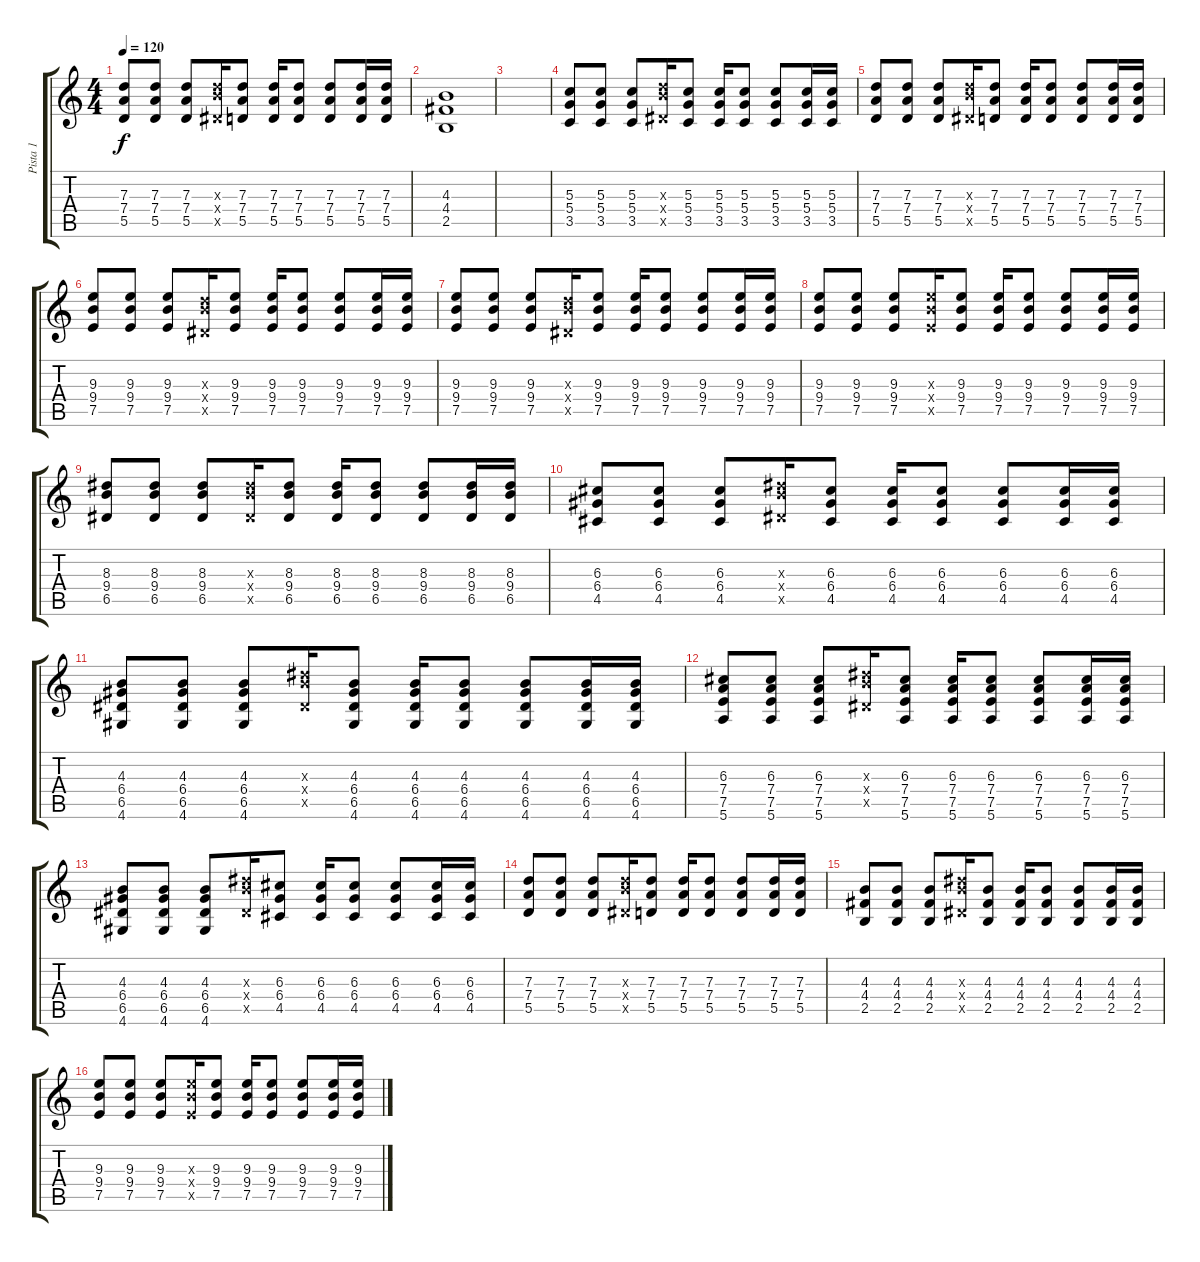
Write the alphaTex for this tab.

\track ("Pista 1" "Pista 1") {instrument electricguitarjazz}
\staff {score tabs}
\tuning (E4 B3 G3 D3 A2 E2) {hide}
\ts (4 4)
\tempo 120
\clef g2
\ks c
(7.3 7.4 5.5).8{dy f} (7.3 7.4 5.5).8 (7.3 7.4 5.5).8 (7.3{x} 9.4{x} 6.5{x}).16 (7.3 7.4 5.5).8 (7.3 7.4 5.5).16 (7.3 7.4 5.5).8 (7.3 7.4 5.5).8 (7.3 7.4 5.5).16 (7.3 7.4 5.5).16 |
(4.3 4.4 2.5).1 |
|
(5.3 5.4 3.5).8 (5.3 5.4 3.5).8 (5.3 5.4 3.5).8 (7.3{x} 9.4{x} 6.5{x}).16 (5.3 5.4 3.5).8 (5.3 5.4 3.5).16 (5.3 5.4 3.5).8 (5.3 5.4 3.5).8 (5.3 5.4 3.5).16 (5.3 5.4 3.5).16 |
(7.3 7.4 5.5).8 (7.3 7.4 5.5).8 (7.3 7.4 5.5).8 (7.3{x} 9.4{x} 6.5{x}).16 (7.3 7.4 5.5).8 (7.3 7.4 5.5).16 (7.3 7.4 5.5).8 (7.3 7.4 5.5).8 (7.3 7.4 5.5).16 (7.3 7.4 5.5).16 |
(9.3 9.4 7.5).8 (9.3 9.4 7.5).8 (9.3 9.4 7.5).8 (7.3{x} 9.4{x} 6.5{x}).16 (9.3 9.4 7.5).8 (9.3 9.4 7.5).16 (9.3 9.4 7.5).8 (9.3 9.4 7.5).8 (9.3 9.4 7.5).16 (9.3 9.4 7.5).16 |
(9.3 9.4 7.5).8 (9.3 9.4 7.5).8 (9.3 9.4 7.5).8 (7.3{x} 9.4{x} 6.5{x}).16 (9.3 9.4 7.5).8 (9.3 9.4 7.5).16 (9.3 9.4 7.5).8 (9.3 9.4 7.5).8 (9.3 9.4 7.5).16 (9.3 9.4 7.5).16 |
(9.3 9.4 7.5).8 (9.3 9.4 7.5).8 (9.3 9.4 7.5).8 (9.3{x} 9.4{x} 7.5{x}).16 (9.3 9.4 7.5).8 (9.3 9.4 7.5).16 (9.3 9.4 7.5).8 (9.3 9.4 7.5).8 (9.3 9.4 7.5).16 (9.3 9.4 7.5).16 |
(8.3 9.4 6.5).8 (8.3 9.4 6.5).8 (8.3 9.4 6.5).8 (8.3{x} 9.4{x} 6.5{x}).16 (8.3 9.4 6.5).8 (8.3 9.4 6.5).16 (8.3 9.4 6.5).8 (8.3 9.4 6.5).8 (8.3 9.4 6.5).16 (8.3 9.4 6.5).16 |
(6.3 6.4 4.5).8 (6.3 6.4 4.5).8 (6.3 6.4 4.5).8 (8.3{x} 9.4{x} 6.5{x}).16 (6.3 6.4 4.5).8 (6.3 6.4 4.5).16 (6.3 6.4 4.5).8 (6.3 6.4 4.5).8 (6.3 6.4 4.5).16 (6.3 6.4 4.5).16 |
(4.3 6.4 6.5 4.6).8 (4.3 6.4 6.5 4.6).8 (4.3 6.4 6.5 4.6).8 (8.3{x} 9.4{x} 6.5{x}).16 (4.3 6.4 6.5 4.6).8 (4.3 6.4 6.5 4.6).16 (4.3 6.4 6.5 4.6).8 (4.3 6.4 6.5 4.6).8 (4.3 6.4 6.5 4.6).16 (4.3 6.4 6.5 4.6).16 |
(6.3 7.4 7.5 5.6).8 (6.3 7.4 7.5 5.6).8 (6.3 7.4 7.5 5.6).8 (8.3{x} 9.4{x} 6.5{x}).16 (6.3 7.4 7.5 5.6).8 (6.3 7.4 7.5 5.6).16 (6.3 7.4 7.5 5.6).8 (6.3 7.4 7.5 5.6).8 (6.3 7.4 7.5 5.6).16 (6.3 7.4 7.5 5.6).16 |
(4.3 6.4 6.5 4.6).8 (4.3 6.4 6.5 4.6).8 (4.3 6.4 6.5 4.6).8 (8.3{x} 9.4{x} 6.5{x}).16 (6.3 6.4 4.5).8 (6.3 6.4 4.5).16 (6.3 6.4 4.5).8 (6.3 6.4 4.5).8 (6.3 6.4 4.5).16 (6.3 6.4 4.5).16 |
(7.3 7.4 5.5).8 (7.3 7.4 5.5).8 (7.3 7.4 5.5).8 (7.3{x} 9.4{x} 6.5{x}).16 (7.3 7.4 5.5).8 (7.3 7.4 5.5).16 (7.3 7.4 5.5).8 (7.3 7.4 5.5).8 (7.3 7.4 5.5).16 (7.3 7.4 5.5).16 |
(4.3 4.4 2.5).8 (4.3 4.4 2.5).8 (4.3 4.4 2.5).8 (8.3{x} 9.4{x} 6.5{x}).16 (4.3 4.4 2.5).8 (4.3 4.4 2.5).16 (4.3 4.4 2.5).8 (4.3 4.4 2.5).8 (4.3 4.4 2.5).16 (4.3 4.4 2.5).16 |
(9.3 9.4 7.5).8 (9.3 9.4 7.5).8 (9.3 9.4 7.5).8 (9.3{x} 9.4{x} 7.5{x}).16 (9.3 9.4 7.5).8 (9.3 9.4 7.5).16 (9.3 9.4 7.5).8 (9.3 9.4 7.5).8 (9.3 9.4 7.5).16 (9.3 9.4 7.5).16
